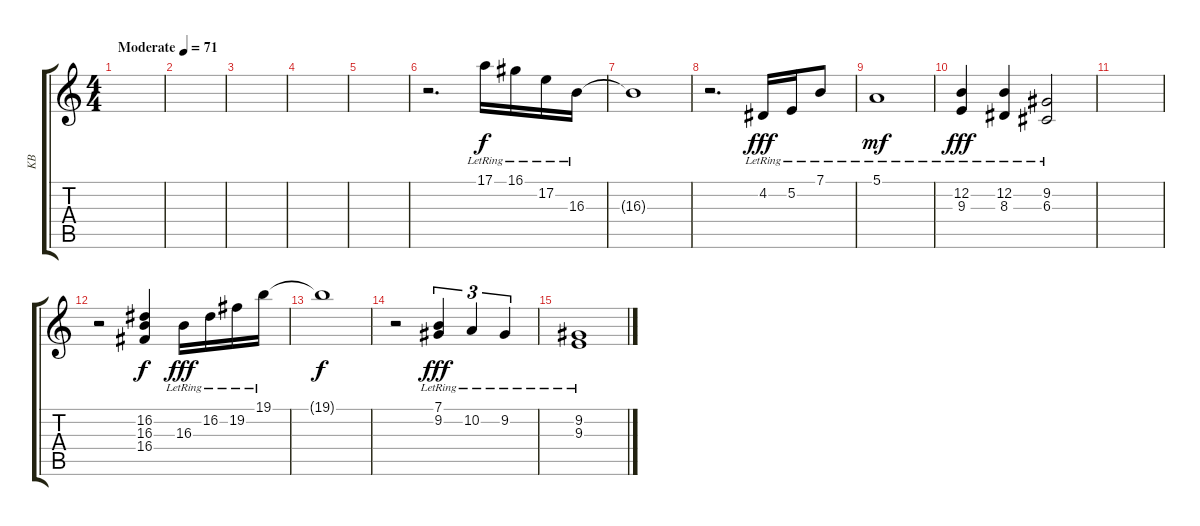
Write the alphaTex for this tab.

\track ("KB" "KB") {instrument electricgrandpiano}
\staff {score tabs}
\tuning (E4 B3 G3 D3 A2 E2) {hide}
\ts (4 4)
\tempo (71 "Moderate")
\clef g2
\ks c
|
|
|
|
|
r.2{d} 17.1{lr}.16 16.1{lr}.16 17.2{lr}.16 16.3{lr}.16 |
16.3{t}.1{dy f} |
r.2{d txt ""} 4.2{lr}.16{dy fff} 5.2{lr}.16 7.1{lr}.8 |
5.1{lr}.1{dy mf} |
(12.2{lr} 9.3{lr}).4{dy fff} (12.2{lr} 8.3{lr}).4 (9.2{lr} 6.3{lr}).2 |
|
r.2 (16.2 16.3 16.4).4{dy f} 16.3{lr}.16{dy fff} 16.2{lr}.16 19.2{lr}.16 19.1{lr}.16 |
19.1{t}.1{dy f} |
r.2 (7.1{lr} 9.2{lr}).4{tu (3 2) dy fff} 10.2{lr}.4{tu (3 2)} 9.2{lr}.4{tu (3 2)} |
(9.2{lr} 9.3{lr}).1
